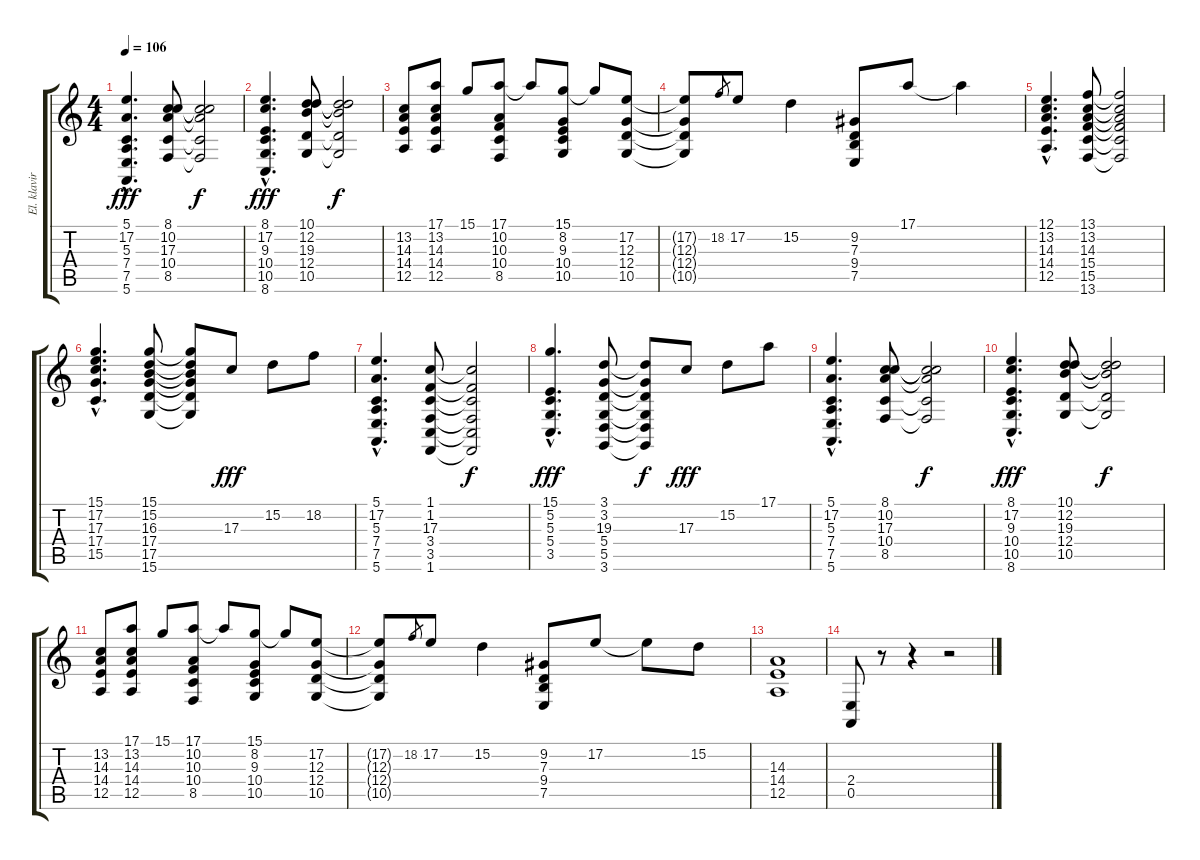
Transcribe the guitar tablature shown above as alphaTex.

\track ("El. klavir" "El. klavir") {instrument electricpiano2}
\staff {score tabs}
\tuning (E4 B3 G3 D3 A2 E2) {hide}
\ts (4 4)
\tempo 106
\clef g2
\ks c
(5.1{hac} 17.2{hac} 5.3{hac} 7.4{hac} 7.5{hac} 5.6{hac}).4{d dy fff} (8.1 10.2 17.3 10.4 8.5).8 (8.1{t} 10.2{t} 17.3{t} 10.4{t} 8.5{t}).2{dy f} |
(8.1{hac} 17.2{hac} 9.3{hac} 10.4{hac} 10.5{hac} 8.6{hac}).4{d dy fff} (10.1 12.2 19.3 12.4 10.5).8 (10.1{t} 12.2{t} 19.3{t} 12.4{t} 10.5{t}).2{dy f} |
(13.2 14.3 14.4 12.5).8 (17.1 13.2 14.3 14.4 12.5).8 15.1.8 (17.1 10.2 10.3 10.4 8.5).8 17.1{t}.8 (15.1 8.2 9.3 10.4 10.5).8 15.1{t}.8 (17.2 12.3 12.4 10.5).8 |
(17.2{t} 12.3{t} 12.4{t} 10.5{t}).8 18.2.8{gr} 17.2.8 15.2.4 (9.2 7.3 9.4 7.5).8 17.1.8 17.1{t}.4 |
(12.1{hac} 13.2{hac} 14.3{hac} 14.4{hac} 12.5{hac}).4{d} (13.1 13.2 14.3 15.4 15.5 13.6).8 (13.1{t} 13.2{t} 14.3{t} 15.4{t} 15.5{t} 13.6{t}).2 |
(15.1{hac} 17.2{hac} 17.3{hac} 17.4{hac} 15.5{hac}).4{d} (15.1 15.2 16.3 17.4 17.5 15.6).8 (15.1{t} 15.2{t} 16.3{t} 17.4{t} 17.5{t} 15.6{t}).8 17.3.8{dy fff} 15.2.8 18.2.8 |
(5.1{hac} 17.2{hac} 5.3{hac} 7.4{hac} 7.5{hac} 5.6{hac}).4{d} (1.1 1.2 17.3 3.4 3.5 1.6).8 (1.1{t} 1.2{t} 17.3{t} 3.4{t} 3.5{t} 1.6{t}).2{dy f} |
(15.1{hac} 5.2{hac} 5.3{hac} 5.4{hac} 3.5{hac}).4{d dy fff} (3.1 3.2 19.3 5.4 5.5 3.6).8 (3.1{t} 3.2{t} 19.3{t} 5.4{t} 5.5{t} 3.6{t}).8{dy f} 17.3.8{dy fff} 15.2.8 17.1.8 |
(5.1{hac} 17.2{hac} 5.3{hac} 7.4{hac} 7.5{hac} 5.6{hac}).4{d} (8.1 10.2 17.3 10.4 8.5).8 (8.1{t} 10.2{t} 17.3{t} 10.4{t} 8.5{t}).2{dy f} |
(8.1{hac} 17.2{hac} 9.3{hac} 10.4{hac} 10.5{hac} 8.6{hac}).4{d dy fff} (10.1 12.2 19.3 12.4 10.5).8 (10.1{t} 12.2{t} 19.3{t} 12.4{t} 10.5{t}).2{dy f} |
(13.2 14.3 14.4 12.5).8 (17.1 13.2 14.3 14.4 12.5).8 15.1.8 (17.1 10.2 10.3 10.4 8.5).8 17.1{t}.8 (15.1 8.2 9.3 10.4 10.5).8 15.1{t}.8 (17.2 12.3 12.4 10.5).8 |
(17.2{t} 12.3{t} 12.4{t} 10.5{t}).8 18.2.8{gr} 17.2.8 15.2.4 (9.2 7.3 9.4 7.5).8 17.2.8 17.2{t}.8 15.2.8 |
(14.3 14.4 12.5).1 |
(2.4 0.5).8 r.8 r.4 r.2
